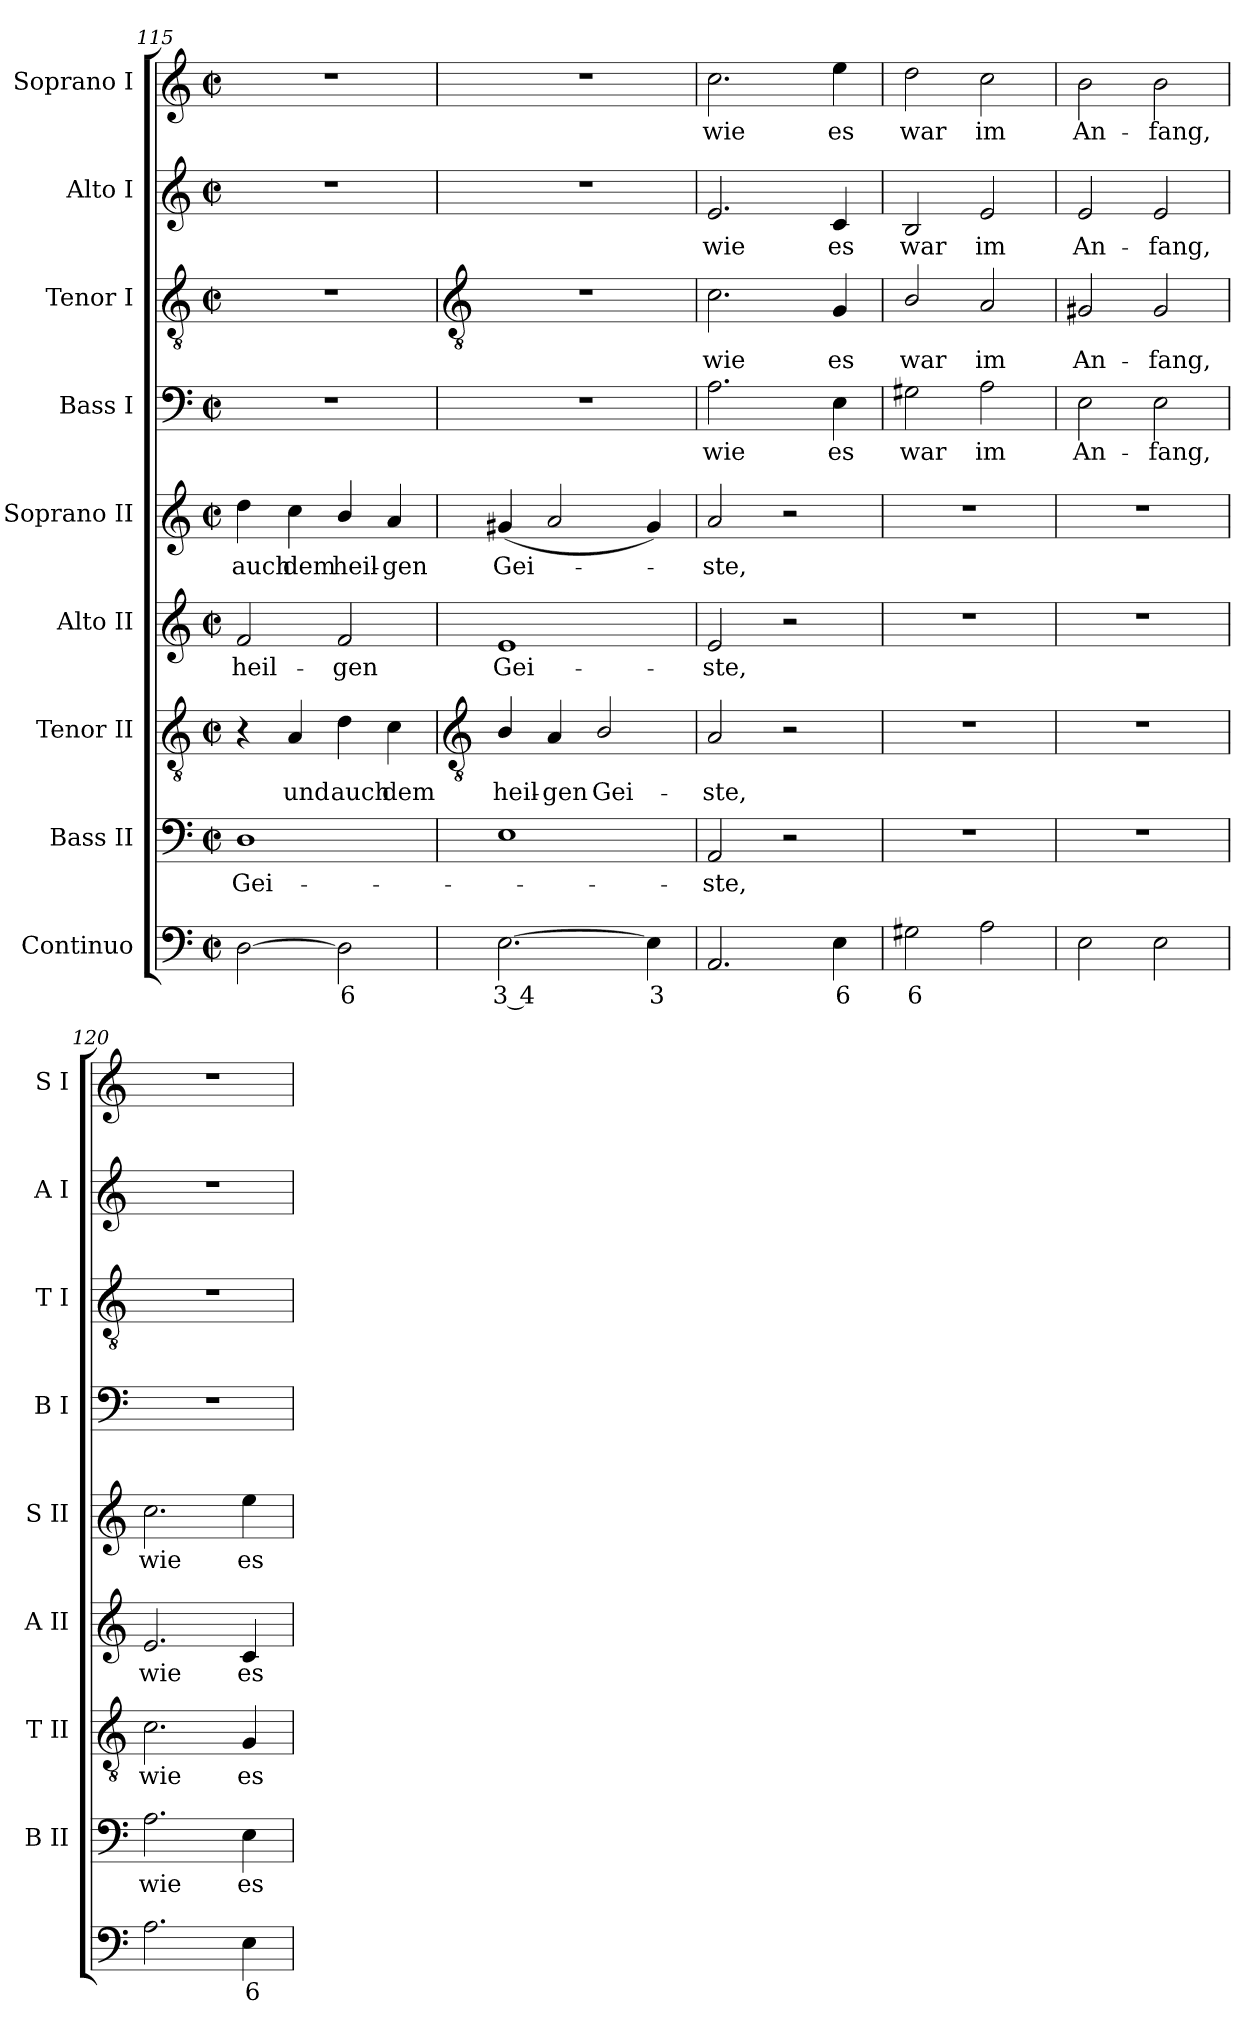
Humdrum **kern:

**kern	**text	**kern	**text	**kern	**text	**kern	**text	**kern	**text	**kern	**text	**kern	**text	**kern	**text	**kern	**text
*part9	*part9	*part8	*part8	*part7	*part7	*part6	*part6	*part5	*part5	*part4	*part4	*part3	*part3	*part2	*part2	*part1	*part1
*staff9	*staff9	*staff8	*staff8	*staff7	*staff7	*staff6	*staff6	*staff5	*staff5	*staff4	*staff4	*staff3	*staff3	*staff2	*staff2	*staff1	*staff1
*I"Continuo	*	*I"Bass II	*	*I"Tenor II	*	*I"Alto II	*	*I"Soprano II	*	*I"Bass I	*	*I"Tenor I	*	*I"Alto I	*	*I"Soprano I	*
*	*	*I'B II	*	*I'T II	*	*I'A II	*	*I'S II	*	*I'B I	*	*I'T I	*	*I'A I	*	*I'S I	*
*clefF4	*	*clefF4	*	*clefGv2	*	*clefG2	*	*clefG2	*	*clefF4	*	*clefGv2	*	*clefG2	*	*clefG2	*
*k[]	*	*k[]	*	*k[]	*	*k[]	*	*k[]	*	*k[]	*	*k[]	*	*k[]	*	*k[]	*
*C:	*	*C:	*	*C:	*	*C:	*	*C:	*	*C:	*	*C:	*	*C:	*	*C:	*
*M2/2	*	*M2/2	*	*M2/2	*	*M2/2	*	*M2/2	*	*M2/2	*	*M2/2	*	*M2/2	*	*M2/2	*
*met(c|)	*	*met(c|)	*	*met(c|)	*	*met(c|)	*	*met(c|)	*	*met(c|)	*	*met(c|)	*	*met(c|)	*	*met(c|)	*
=115	=115	=115	=115	=115	=115	=115	=115	=115	=115	=115	=115	=115	=115	=115	=115	=115	=115
!	!	!	!LO:LY:b	!	!	!	!LO:LY:b	!	!LO:LY:b	!	!	!	!	!	!	!	!
[2D	.	1D	Gei-	4r	.	2f	heil-	4dd	auch	1r	.	1r	.	1r	.	1r	.
!	!	!	!	!	!LO:LY:b	!	!	!	!LO:LY:b	!	!	!	!	!	!	!	!
.	.	.	.	4A	und	.	.	4cc	dem	.	.	.	.	.	.	.	.
!	!LO:LY:b	!	!	!	!LO:LY:b	!	!LO:LY:b	!	!LO:LY:b	!	!	!	!	!	!	!	!
2D]	6	.	.	4d	auch	2f	-gen	4b/	heil-	.	.	.	.	.	.	.	.
!	!	!	!	!	!LO:LY:b	!	!	!	!LO:LY:b	!	!	!	!	!	!	!	!
.	.	.	.	4c	dem	.	.	4a	-gen	.	.	.	.	.	.	.	.
!!LO:LB:g=z
=116	=116	=116	=116	=116	=116	=116	=116	=116	=116	=116	=116	=116	=116	=116	=116	=116	=116
*	*	*	*	*clefGv2	*	*	*	*	*	*	*	*clefGv2	*	*	*	*	*
!	!LO:LY:b	!	!	!	!LO:LY:b	!	!LO:LY:b	!	!LO:LY:b	!	!	!	!	!	!	!	!
[2.E	3 4	1E	.	4B/	heil-	1e	Gei-	(<4g#X	Gei-	1r	.	1r	.	1r	.	1r	.
!	!	!	!	!	!LO:LY:b	!	!	!	!	!	!	!	!	!	!	!	!
.	.	.	.	4A	-gen	.	.	2a	.	.	.	.	.	.	.	.	.
!	!	!	!	!	!LO:LY:b	!	!	!	!	!	!	!	!	!	!	!	!
.	.	.	.	2B/	Gei-	.	.	.	.	.	.	.	.	.	.	.	.
!	!LO:LY:b	!	!	!	!	!	!	!	!	!	!	!	!	!	!	!	!
4E]	3	.	.	.	.	.	.	4g#)	.	.	.	.	.	.	.	.	.
=117	=117	=117	=117	=117	=117	=117	=117	=117	=117	=117	=117	=117	=117	=117	=117	=117	=117
!	!	!	!LO:LY:b	!	!LO:LY:b	!	!LO:LY:b	!	!LO:LY:b	!	!LO:LY:b	!	!LO:LY:b	!	!LO:LY:b	!	!LO:LY:b
2.AA	.	2AA	ste,	2A	-ste,	2e	-ste,	2a	ste,	2.A	wie	2.c	wie	2.e	wie	2.cc	wie
.	.	2r	.	2r	.	2r	.	2r	.	.	.	.	.	.	.	.	.
!	!LO:LY:b	!	!	!	!	!	!	!	!	!	!LO:LY:b	!	!LO:LY:b	!	!LO:LY:b	!	!LO:LY:b
4E	6	.	.	.	.	.	.	.	.	4E	es	4G	es	4c	es	4ee	es
=118	=118	=118	=118	=118	=118	=118	=118	=118	=118	=118	=118	=118	=118	=118	=118	=118	=118
!	!LO:LY:b	!	!	!	!	!	!	!	!	!	!LO:LY:b	!	!LO:LY:b	!	!LO:LY:b	!	!LO:LY:b
2G#X	6	1r	.	1r	.	1r	.	1r	.	2G#X	war	2B/	war	2B	war	2dd	war
!	!	!	!	!	!	!	!	!	!	!	!LO:LY:b	!	!LO:LY:b	!	!LO:LY:b	!	!LO:LY:b
2A	.	.	.	.	.	.	.	.	.	2A	im	2A	im	2e	im	2cc	im
=119	=119	=119	=119	=119	=119	=119	=119	=119	=119	=119	=119	=119	=119	=119	=119	=119	=119
!	!	!	!	!	!	!	!	!	!	!	!LO:LY:b	!	!LO:LY:b	!	!LO:LY:b	!	!LO:LY:b
2E	.	1r	.	1r	.	1r	.	1r	.	2E	An-	2G#X	An-	2e	An-	2b	An-
!	!	!	!	!	!	!	!	!	!	!	!LO:LY:b	!	!LO:LY:b	!	!LO:LY:b	!	!LO:LY:b
2E	.	.	.	.	.	.	.	.	.	2E	-fang,	2G#	-fang,	2e	-fang,	2b	-fang,
=120	=120	=120	=120	=120	=120	=120	=120	=120	=120	=120	=120	=120	=120	=120	=120	=120	=120
!	!	!	!LO:LY:b	!	!LO:LY:b	!	!LO:LY:b	!	!LO:LY:b	!	!	!	!	!	!	!	!
2.A	.	2.A	wie	2.c	wie	2.e	wie	2.cc	wie	1r	.	1r	.	1r	.	1r	.
!	!LO:LY:b	!	!LO:LY:b	!	!LO:LY:b	!	!LO:LY:b	!	!LO:LY:b	!	!	!	!	!	!	!	!
4E	6	4E	es	4G	es	4c	es	4ee	es	.	.	.	.	.	.	.	.
=	=	=	=	=	=	=	=	=	=	=	=	=	=	=	=	=	=
*-	*-	*-	*-	*-	*-	*-	*-	*-	*-	*-	*-	*-	*-	*-	*-	*-	*-
